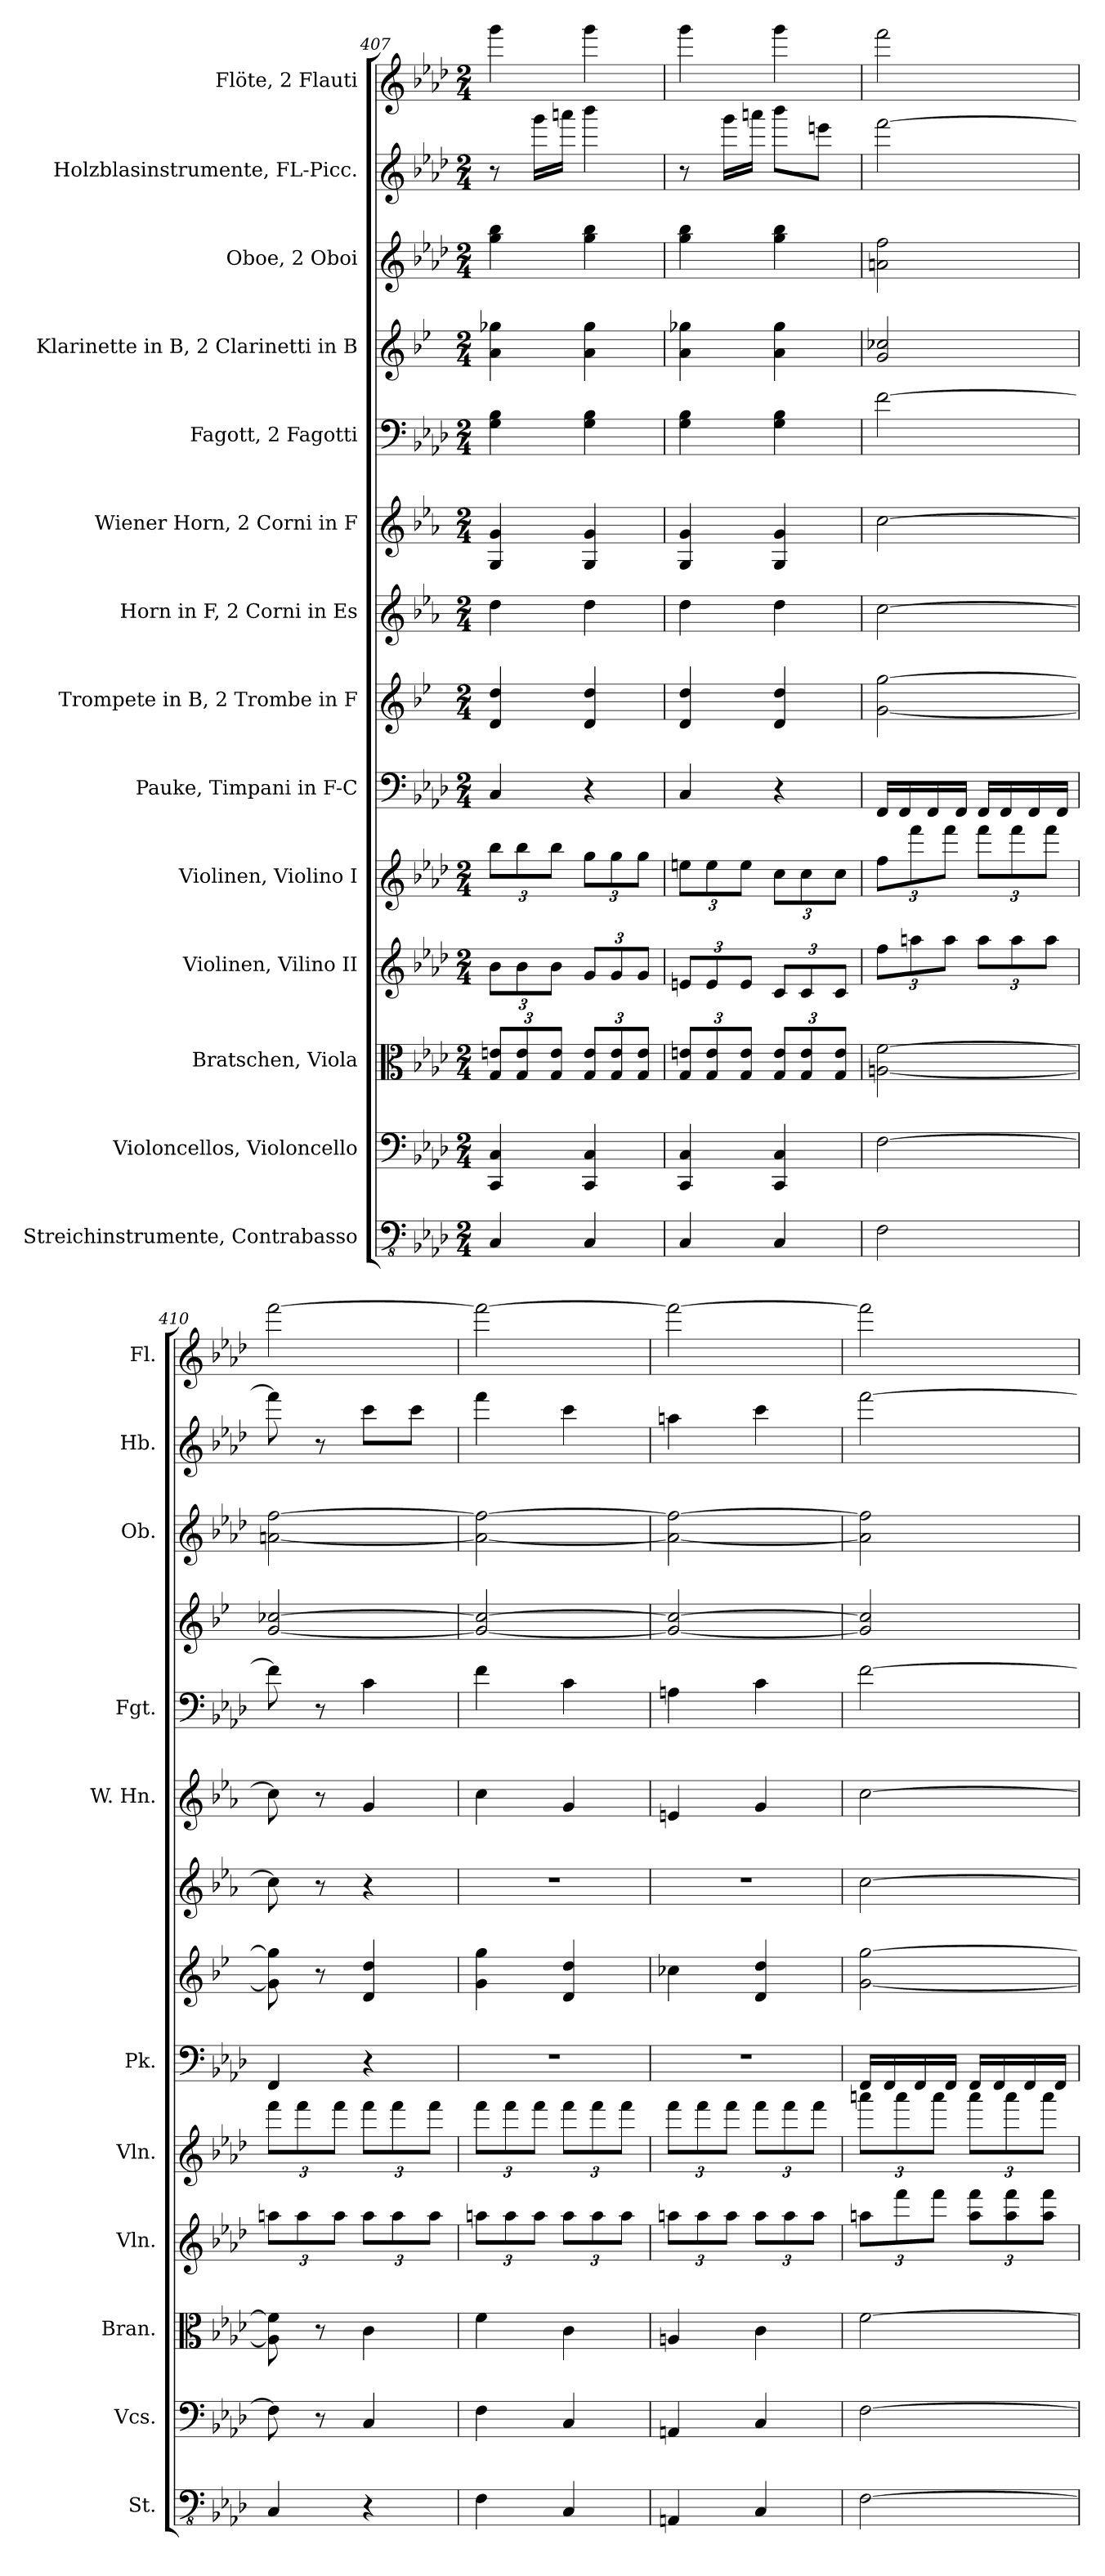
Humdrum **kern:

**kern	**kern	**kern	**kern	**kern	**kern	**kern	**kern	**kern	**kern	**kern	**kern	**kern	**kern
*part14	*part13	*part12	*part11	*part10	*part9	*part8	*part7	*part6	*part5	*part4	*part3	*part2	*part1
*staff14	*staff13	*staff12	*staff11	*staff10	*staff9	*staff8	*staff7	*staff6	*staff5	*staff4	*staff3	*staff2	*staff1
*I"Streichinstrumente, Contrabasso	*I"Violoncellos, Violoncello	*I"Bratschen, Viola	*I"Violinen, Vilino II	*I"Violinen, Violino I	*I"Pauke, Timpani in F-C	*I"Trompete in B, 2 Trombe in F	*I"Horn in F, 2 Corni in Es	*I"Wiener Horn, 2 Corni in F	*I"Fagott, 2 Fagotti	*I"Klarinette in B, 2 Clarinetti in B	*I"Oboe, 2 Oboi	*I"Holzblasinstrumente, FL-Picc.	*I"Flöte, 2 Flauti
*I'St.	*I'Vcs.	*I'Bran.	*I'Vln.	*I'Vln.	*I'Pk.	*	*	*I'W. Hn.	*I'Fgt.	*	*I'Ob.	*I'Hb.	*I'Fl.
!!LO:PB:g=z
*clefFv4	*clefF4	*clefC3	*clefG2	*clefG2	*clefF4	*clefG2	*clefG2	*clefG2	*clefF4	*clefG2	*clefG2	*clefG2	*clefG2
*	*	*	*	*	*	*ITrd1c2	*ITrd4c7	*ITrd4c7	*	*ITrd1c2	*	*	*
*k[b-e-a-d-]	*k[b-e-a-d-]	*k[b-e-a-d-]	*k[b-e-a-d-]	*k[b-e-a-d-]	*k[b-e-a-d-]	*k[b-e-a-d-]	*k[b-e-a-d-]	*k[b-e-a-d-]	*k[b-e-a-d-]	*k[b-e-a-d-]	*k[b-e-a-d-]	*k[b-e-a-d-]	*k[b-e-a-d-]
*M2/4	*M2/4	*M2/4	*M2/4	*M2/4	*M2/4	*M2/4	*M2/4	*M2/4	*M2/4	*M2/4	*M2/4	*M2/4	*M2/4
*	*	*Xbrackettup	*Xbrackettup	*Xbrackettup	*	*	*	*	*	*	*	*	*
=407	=407	=407	=407	=407	=407	=407	=407	=407	=407	=407	=407	=407	=407
4CC/	4CC/ 4C/	12G/ 12en/L	12b-\L	12bb-\L	4C/	4c/ 4cc/	4g\	4C/ 4c/	4G\ 4B-\	4g\ 4ff-X\	4gg\ 4bb-\	8r	4ggg\
.	.	12G/ 12e/	12b-\	12bb-\	.	.	.	.	.	.	.	.	.
.	.	.	.	.	.	.	.	.	.	.	.	16ggg\LL	.
.	.	12G/ 12e/J	12b-\J	12bb-\J	.	.	.	.	.	.	.	.	.
.	.	.	.	.	.	.	.	.	.	.	.	16aaan\JJ	.
4CC/	4CC/ 4C/	12G/ 12e/L	12g/L	12gg\L	4r	4c/ 4cc/	4g\	4C/ 4c/	4G\ 4B-\	4g\ 4ff-\	4gg\ 4bb-\	4bbb-\	4ggg\
.	.	12G/ 12e/	12g/	12gg\	.	.	.	.	.	.	.	.	.
.	.	12G/ 12e/J	12g/J	12gg\J	.	.	.	.	.	.	.	.	.
=408	=408	=408	=408	=408	=408	=408	=408	=408	=408	=408	=408	=408	=408
4CC/	4CC/ 4C/	12G/ 12en/L	12en/L	12een\L	4C/	4c/ 4cc/	4g\	4C/ 4c/	4G\ 4B-\	4g\ 4ff-X\	4gg\ 4bb-\	8r	4ggg\
.	.	12G/ 12e/	12e/	12ee\	.	.	.	.	.	.	.	.	.
.	.	.	.	.	.	.	.	.	.	.	.	16ggg\LL	.
.	.	12G/ 12e/J	12e/J	12ee\J	.	.	.	.	.	.	.	.	.
.	.	.	.	.	.	.	.	.	.	.	.	16aaan\JJ	.
4CC/	4CC/ 4C/	12G/ 12e/L	12c/L	12cc\L	4r	4c/ 4cc/	4g\	4C/ 4c/	4G\ 4B-\	4g\ 4ff-\	4gg\ 4bb-\	8bbb-\L	4ggg\
.	.	12G/ 12e/	12c/	12cc\	.	.	.	.	.	.	.	.	.
.	.	.	.	.	.	.	.	.	.	.	.	8eeen\J	.
.	.	12G/ 12e/J	12c/J	12cc\J	.	.	.	.	.	.	.	.	.
=409	=409	=409	=409	=409	=409	=409	=409	=409	=409	=409	=409	=409	=409
2FF\	[2F\	[2An\ [2f\	12ff\L	12ff\L	16FF/LL	[2f\ [2ff\	[2f\	[2f\	[2f\	2f/ 2b--X/	2an\ 2ff\	[2fff\	2fff\
.	.	.	.	.	16FF/	.	.	.	.	.	.	.	.
.	.	.	12aan\	12fff\	.	.	.	.	.	.	.	.	.
.	.	.	.	.	16FF/	.	.	.	.	.	.	.	.
.	.	.	12aa\J	12fff\J	.	.	.	.	.	.	.	.	.
.	.	.	.	.	16FF/JJ	.	.	.	.	.	.	.	.
.	.	.	12aa\L	12fff\L	16FF/LL	.	.	.	.	.	.	.	.
.	.	.	.	.	16FF/	.	.	.	.	.	.	.	.
.	.	.	12aa\	12fff\	.	.	.	.	.	.	.	.	.
.	.	.	.	.	16FF/	.	.	.	.	.	.	.	.
.	.	.	12aa\J	12fff\J	.	.	.	.	.	.	.	.	.
.	.	.	.	.	16FF/JJ	.	.	.	.	.	.	.	.
=410	=410	=410	=410	=410	=410	=410	=410	=410	=410	=410	=410	=410	=410
4CC/	8F\]	8A\] 8f\]	12aan\L	12fff\L	4FF/	8f\] 8ff\]	8f\]	8f\]	8f\]	[2f/ [2b--X/	[2an\ [2ff\	8fff\]	[2fff\
.	.	.	12aa\	12fff\	.	.	.	.	.	.	.	.	.
.	8r	8r	.	.	.	8r	8r	8r	8r	.	.	8r	.
.	.	.	12aa\J	12fff\J	.	.	.	.	.	.	.	.	.
4r	4C/	4c\	12aa\L	12fff\L	4r	4c/ 4cc/	4r	4c/	4c\	.	.	8ccc\L	.
.	.	.	12aa\	12fff\	.	.	.	.	.	.	.	.	.
.	.	.	.	.	.	.	.	.	.	.	.	8ccc\J	.
.	.	.	12aa\J	12fff\J	.	.	.	.	.	.	.	.	.
!!LO:PB:g=z
=411	=411	=411	=411	=411	=411	=411	=411	=411	=411	=411	=411	=411	=411
4FF\	4F\	4f\	12aan\L	12fff\L	2r	4f\ 4ff\	2r	4f\	4f\	2f/_ 2b--/_	2a\_ 2ff\_	4fff\	2fff\_
.	.	.	12aa\	12fff\	.	.	.	.	.	.	.	.	.
.	.	.	12aa\J	12fff\J	.	.	.	.	.	.	.	.	.
4CC/	4C/	4c\	12aa\L	12fff\L	.	4c/ 4cc/	.	4c/	4c\	.	.	4ccc\	.
.	.	.	12aa\	12fff\	.	.	.	.	.	.	.	.	.
.	.	.	12aa\J	12fff\J	.	.	.	.	.	.	.	.	.
=412	=412	=412	=412	=412	=412	=412	=412	=412	=412	=412	=412	=412	=412
4AAAn/	4AAn/	4An/	12aan\L	12fff\L	2r	4b--X\	2r	4An/	4An\	2f/_ 2b--/_	2a\_ 2ff\_	4aan\	2fff\_
.	.	.	12aa\	12fff\	.	.	.	.	.	.	.	.	.
.	.	.	12aa\J	12fff\J	.	.	.	.	.	.	.	.	.
4CC/	4C/	4c\	12aa\L	12fff\L	.	4c/ 4cc/	.	4c/	4c\	.	.	4ccc\	.
.	.	.	12aa\	12fff\	.	.	.	.	.	.	.	.	.
.	.	.	12aa\J	12fff\J	.	.	.	.	.	.	.	.	.
=413	=413	=413	=413	=413	=413	=413	=413	=413	=413	=413	=413	=413	=413
[2FF\	[2F\	[2f\	12aan\L	12aaan\L	16FF/LL	[2f\ [2ff\	[2f\	[2f\	[2f\	2f/] 2b--/]	2a\] 2ff\]	[2fff\	2fff\]
.	.	.	.	.	16FF/	.	.	.	.	.	.	.	.
.	.	.	12fff\	12aaa\	.	.	.	.	.	.	.	.	.
.	.	.	.	.	16FF/	.	.	.	.	.	.	.	.
.	.	.	12fff\J	12aaa\J	.	.	.	.	.	.	.	.	.
.	.	.	.	.	16FF/JJ	.	.	.	.	.	.	.	.
.	.	.	12aa\ 12fff\L	12aaa\L	16FF/LL	.	.	.	.	.	.	.	.
.	.	.	.	.	16FF/	.	.	.	.	.	.	.	.
.	.	.	12aa\ 12fff\	12aaa\	.	.	.	.	.	.	.	.	.
.	.	.	.	.	16FF/	.	.	.	.	.	.	.	.
.	.	.	12aa\ 12fff\J	12aaa\J	.	.	.	.	.	.	.	.	.
.	.	.	.	.	16FF/JJ	.	.	.	.	.	.	.	.
=	=	=	=	=	=	=	=	=	=	=	=	=	=
*-	*-	*-	*-	*-	*-	*-	*-	*-	*-	*-	*-	*-	*-
